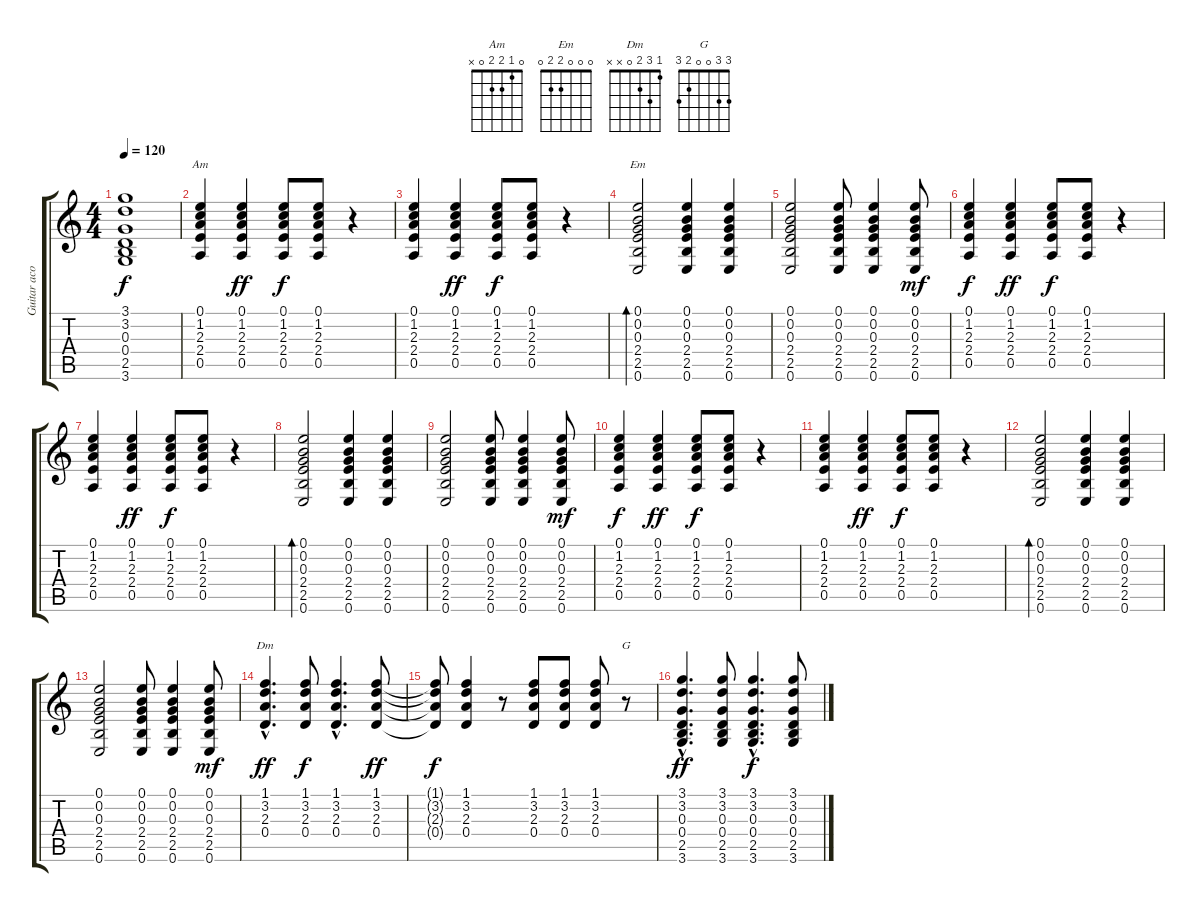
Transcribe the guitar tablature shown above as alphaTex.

\track ("Guitar acoustique" "Guitar aco") {instrument acousticguitarsteel}
\staff {score tabs}
\tuning (E4 B3 G3 D3 A2 E2) {hide}
\chord ("Am" 0 1 2 2 0 x)
\chord ("Em" 0 0 0 2 2 0)
\chord ("Dm" 1 3 2 0 x x)
\chord ("G" 3 3 0 0 2 3)
\ts (4 4)
\tempo 120
\clef g2
\ks c
(3.1{t} 3.2{t} 0.3{t} 0.4{t} 2.5{t} 3.6{t}).1{dy f} |
(0.1 1.2 2.3 2.4 0.5).4{ch "Am"} (0.1 1.2 2.3 2.4 0.5).4{dy ff} (0.1 1.2 2.3 2.4 0.5).8{dy f} (0.1 1.2 2.3 2.4 0.5).8 r.4 |
(0.1 1.2 2.3 2.4 0.5).4 (0.1 1.2 2.3 2.4 0.5).4{dy ff} (0.1 1.2 2.3 2.4 0.5).8{dy f} (0.1 1.2 2.3 2.4 0.5).8 r.4 |
(0.1 0.2 0.3 2.4 2.5 0.6).2{bd 120 ch "Em"} (0.1 0.2 0.3 2.4 2.5 0.6).4 (0.1 0.2 0.3 2.4 2.5 0.6).4 |
(0.1 0.2 0.3 2.4 2.5 0.6).2 (0.1 0.2 0.3 2.4 2.5 0.6).8 (0.1 0.2 0.3 2.4 2.5 0.6).4 (0.1 0.2 0.3 2.4 2.5 0.6).8{dy mf} |
(0.1 1.2 2.3 2.4 0.5).4{dy f} (0.1 1.2 2.3 2.4 0.5).4{dy ff} (0.1 1.2 2.3 2.4 0.5).8{dy f} (0.1 1.2 2.3 2.4 0.5).8 r.4 |
(0.1 1.2 2.3 2.4 0.5).4 (0.1 1.2 2.3 2.4 0.5).4{dy ff} (0.1 1.2 2.3 2.4 0.5).8{dy f} (0.1 1.2 2.3 2.4 0.5).8 r.4 |
(0.1 0.2 0.3 2.4 2.5 0.6).2{bd 120} (0.1 0.2 0.3 2.4 2.5 0.6).4 (0.1 0.2 0.3 2.4 2.5 0.6).4 |
(0.1 0.2 0.3 2.4 2.5 0.6).2 (0.1 0.2 0.3 2.4 2.5 0.6).8 (0.1 0.2 0.3 2.4 2.5 0.6).4 (0.1 0.2 0.3 2.4 2.5 0.6).8{dy mf} |
(0.1 1.2 2.3 2.4 0.5).4{dy f} (0.1 1.2 2.3 2.4 0.5).4{dy ff} (0.1 1.2 2.3 2.4 0.5).8{dy f} (0.1 1.2 2.3 2.4 0.5).8 r.4 |
(0.1 1.2 2.3 2.4 0.5).4 (0.1 1.2 2.3 2.4 0.5).4{dy ff} (0.1 1.2 2.3 2.4 0.5).8{dy f} (0.1 1.2 2.3 2.4 0.5).8 r.4 |
(0.1 0.2 0.3 2.4 2.5 0.6).2{bd 120} (0.1 0.2 0.3 2.4 2.5 0.6).4 (0.1 0.2 0.3 2.4 2.5 0.6).4 |
(0.1 0.2 0.3 2.4 2.5 0.6).2 (0.1 0.2 0.3 2.4 2.5 0.6).8 (0.1 0.2 0.3 2.4 2.5 0.6).4 (0.1 0.2 0.3 2.4 2.5 0.6).8{dy mf} |
(1.1{hac} 3.2{hac} 2.3{hac} 0.4{hac}).4{d ch "Dm" dy ff} (1.1 3.2 2.3 0.4).8{dy f} (1.1{hac} 3.2{hac} 2.3{hac} 0.4{hac}).4{d} (1.1 3.2 2.3 0.4).8{dy ff} |
(1.1{t} 3.2{t} 2.3{t} 0.4{t}).8{dy f} (1.1 3.2 2.3 0.4).4 r.8 (1.1 3.2 2.3 0.4).8 (1.1 3.2 2.3 0.4).8 (1.1 3.2 2.3 0.4).8 r.8{ch "G"} |
(3.1{hac} 3.2{hac} 0.3{hac} 0.4{hac} 2.5{hac} 3.6{hac}).4{d dy ff} (3.1 3.2 0.3 0.4 2.5 3.6).8 (3.1{hac} 3.2{hac} 0.3{hac} 0.4{hac} 2.5{hac} 3.6{hac}).4{d dy f} (3.1 3.2 0.3 0.4 2.5 3.6).8
